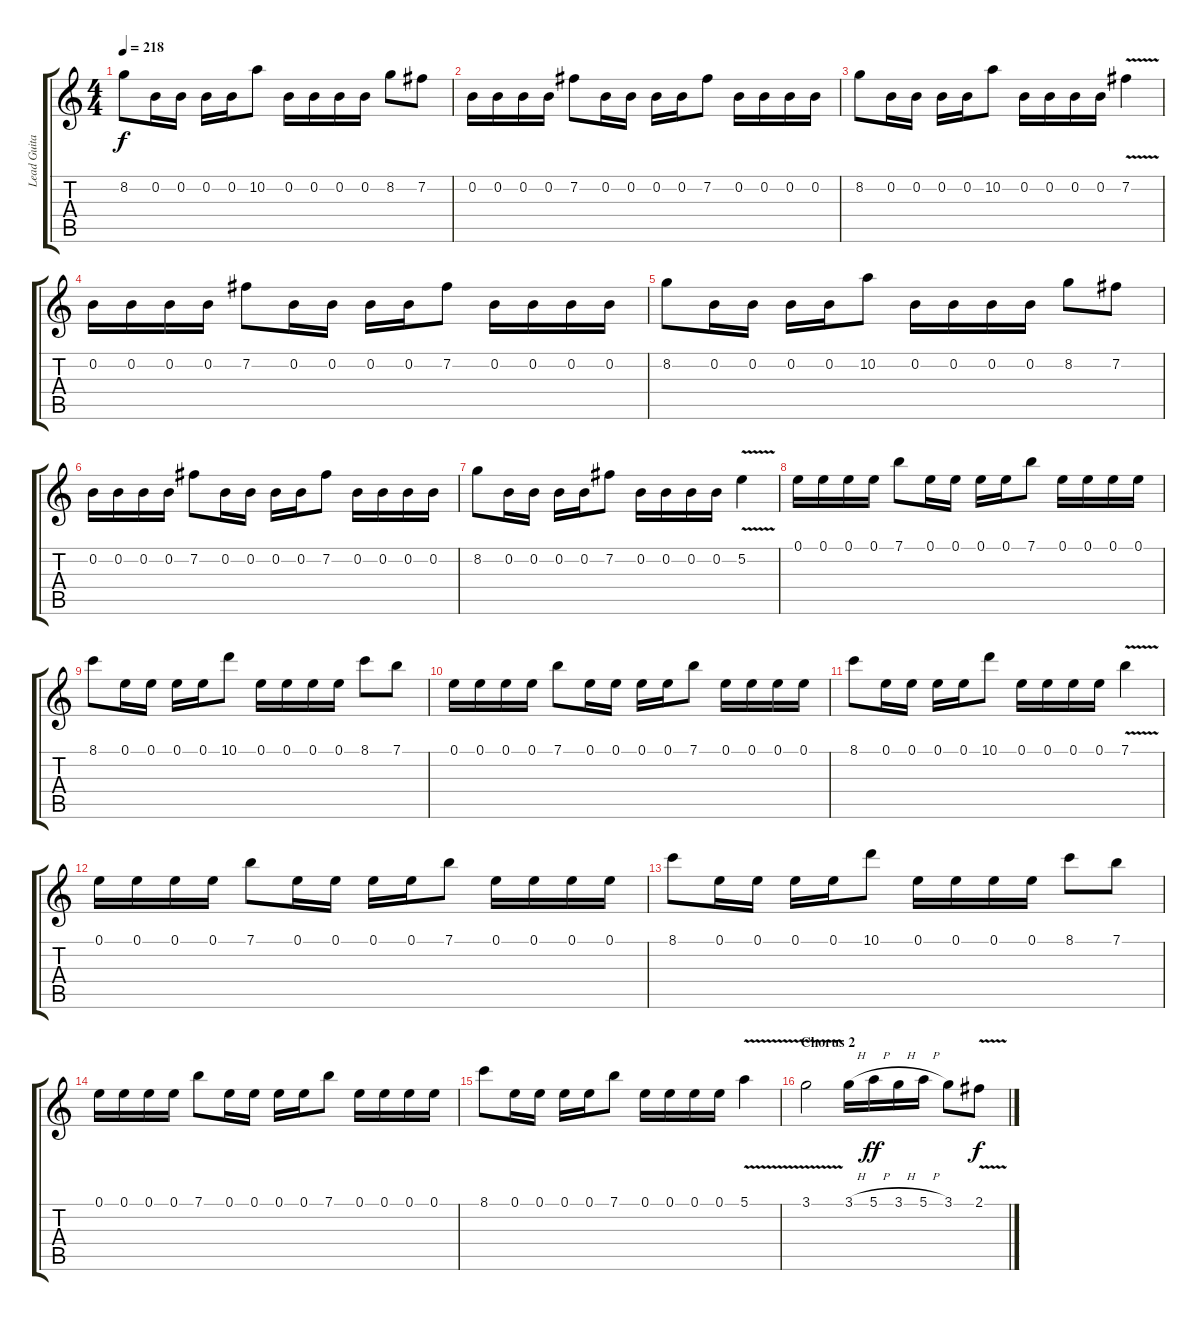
\track ("Lead Guitar 1" "Lead Guita") {instrument overdrivenguitar}
\staff {score tabs}
\tuning (E4 B3 G3 D3 A2 E2) {hide}
\ts (4 4)
\tempo 218
\clef g2
\ks c
8.2.8{dy f} 0.2.16 0.2.16 0.2.16 0.2.16 10.2.8 0.2.16 0.2.16 0.2.16 0.2.16 8.2.8 7.2.8 |
0.2.16 0.2.16 0.2.16 0.2.16 7.2.8 0.2.16 0.2.16 0.2.16 0.2.16 7.2.8 0.2.16 0.2.16 0.2.16 0.2.16 |
8.2.8 0.2.16 0.2.16 0.2.16 0.2.16 10.2.8 0.2.16 0.2.16 0.2.16 0.2.16 7.2{v}.4 |
0.2.16 0.2.16 0.2.16 0.2.16 7.2.8 0.2.16 0.2.16 0.2.16 0.2.16 7.2.8 0.2.16 0.2.16 0.2.16 0.2.16 |
8.2.8 0.2.16 0.2.16 0.2.16 0.2.16 10.2.8 0.2.16 0.2.16 0.2.16 0.2.16 8.2.8 7.2.8 |
0.2.16 0.2.16 0.2.16 0.2.16 7.2.8 0.2.16 0.2.16 0.2.16 0.2.16 7.2.8 0.2.16 0.2.16 0.2.16 0.2.16 |
8.2.8 0.2.16 0.2.16 0.2.16 0.2.16 7.2.8 0.2.16 0.2.16 0.2.16 0.2.16 5.2{v}.4 |
0.1.16 0.1.16 0.1.16 0.1.16 7.1.8 0.1.16 0.1.16 0.1.16 0.1.16 7.1.8 0.1.16 0.1.16 0.1.16 0.1.16 |
8.1.8 0.1.16 0.1.16 0.1.16 0.1.16 10.1.8 0.1.16 0.1.16 0.1.16 0.1.16 8.1.8 7.1.8 |
0.1.16 0.1.16 0.1.16 0.1.16 7.1.8 0.1.16 0.1.16 0.1.16 0.1.16 7.1.8 0.1.16 0.1.16 0.1.16 0.1.16 |
8.1.8 0.1.16 0.1.16 0.1.16 0.1.16 10.1.8 0.1.16 0.1.16 0.1.16 0.1.16 7.1{v}.4 |
0.1.16 0.1.16 0.1.16 0.1.16 7.1.8 0.1.16 0.1.16 0.1.16 0.1.16 7.1.8 0.1.16 0.1.16 0.1.16 0.1.16 |
8.1.8 0.1.16 0.1.16 0.1.16 0.1.16 10.1.8 0.1.16 0.1.16 0.1.16 0.1.16 8.1.8 7.1.8 |
0.1.16 0.1.16 0.1.16 0.1.16 7.1.8 0.1.16 0.1.16 0.1.16 0.1.16 7.1.8 0.1.16 0.1.16 0.1.16 0.1.16 |
8.1.8 0.1.16 0.1.16 0.1.16 0.1.16 7.1.8 0.1.16 0.1.16 0.1.16 0.1.16 5.1{v}.4 |
\section ("" "Chorus 2")
3.1{v}.2 3.1{h}.16 5.1{h}.16{dy ff} 3.1{h}.16 5.1{h}.16 3.1.8 2.1{v}.8{dy f}
